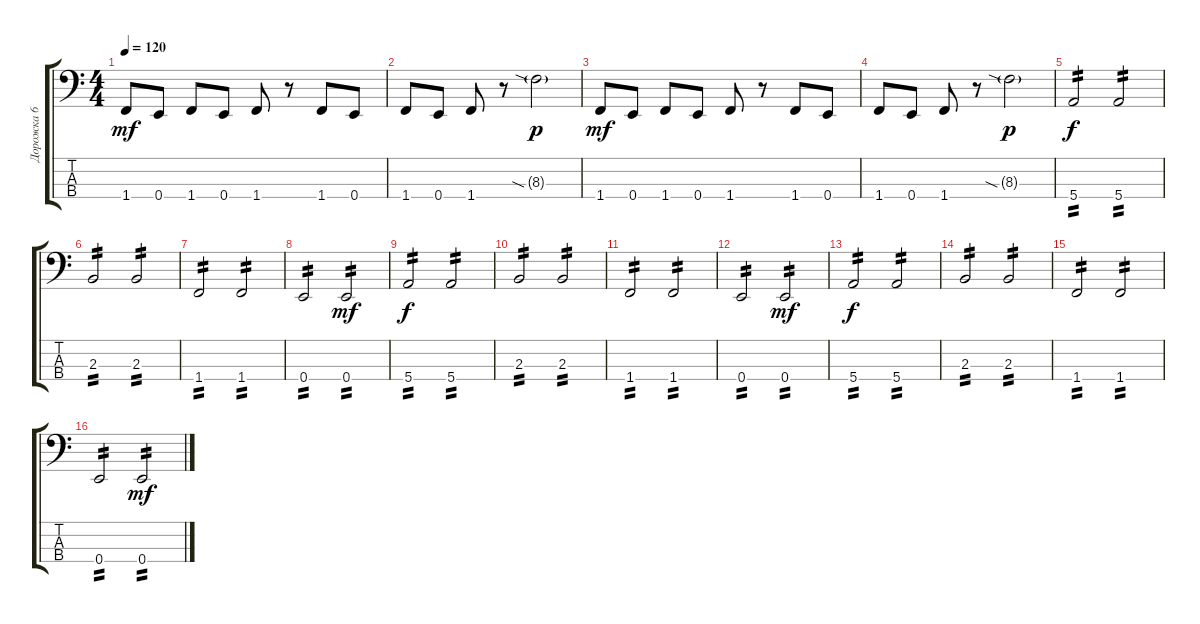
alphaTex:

\track ("Дорожка 6" "Дорожка 6") {instrument electricbasspick}
\staff {score tabs}
\tuning (G2 D2 A1 E1) {hide}
\ts (4 4)
\tempo 120
\clef f4
\ks c
1.4.8{dy mf} 0.4.8 1.4.8 0.4.8 1.4.8 r.8 1.4.8 0.4.8 |
1.4.8 0.4.8 1.4.8 r.8 8.3{sia g}.2{dy p} |
1.4.8{dy mf} 0.4.8 1.4.8 0.4.8 1.4.8 r.8 1.4.8 0.4.8 |
1.4.8 0.4.8 1.4.8 r.8 8.3{sia g}.2{dy p} |
5.4.2{tp 2 dy f} 5.4.2{tp 2} |
2.3.2{tp 2} 2.3.2{tp 2} |
1.4.2{tp 2} 1.4.2{tp 2} |
0.4.2{tp 2} 0.4.2{tp 2 dy mf} |
5.4.2{tp 2 dy f} 5.4.2{tp 2} |
2.3.2{tp 2} 2.3.2{tp 2} |
1.4.2{tp 2} 1.4.2{tp 2} |
0.4.2{tp 2} 0.4.2{tp 2 dy mf} |
5.4.2{tp 2 dy f} 5.4.2{tp 2} |
2.3.2{tp 2} 2.3.2{tp 2} |
1.4.2{tp 2} 1.4.2{tp 2} |
0.4.2{tp 2} 0.4.2{tp 2 dy mf}
